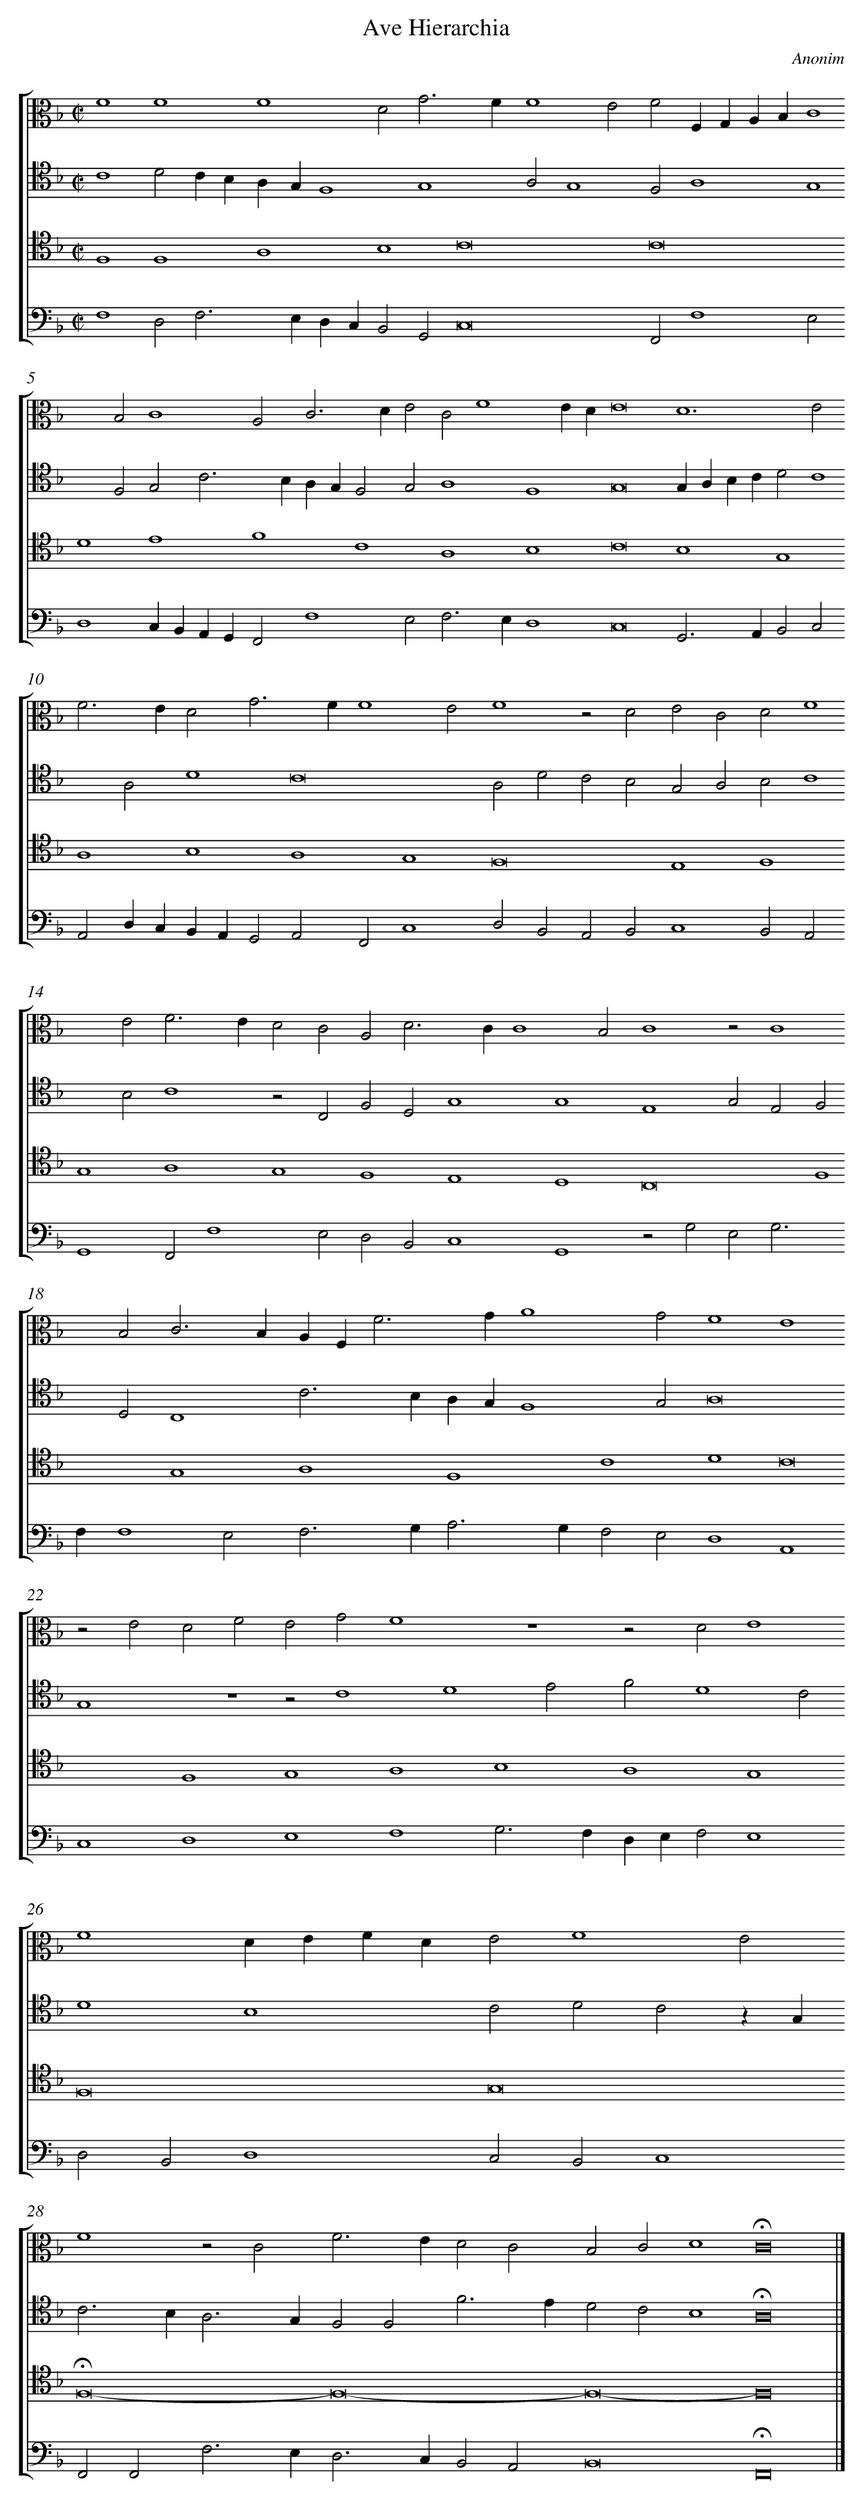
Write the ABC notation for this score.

X:1
T: Ave Hierarchia
C: Anonim
L: 1/4
M: C|
%%staves [1 2 3 4]
V: 1 clef=alto
V: 2 clef=tenor
V: 3 clef=tenor
V: 4 clef=bass
K: F
[V:1] F4F4 [|]
[V:2] C4D2CB, [|]
[V:3] F,4F,4 [|]
[V:4] F,4D,2F,3 [|]
[V:1] F4D2G3 [|]
[V:2] A,G,F,4G,4 [|]
[V:3] A,4B,4 [|]
[V:4] E,D,C,B,,2G,,2 [|]
[V:1] FF4E2 [|]
[V:2] A,2G,4 [|]
[V:3] C8 [|]
[V:4] C,8 [|]
[V:1] F2F,G,A,B,C4 [|]
[V:2] F,2A,4G,4 [|]
[V:3] C8 [|]
[V:4] F,,2F,4E,2 [|]
[V:1] B,2C4 [|]
[V:2] F,2G,2C3 [|]
[V:3] D4E4 [|]
[V:4] D,4C,B,,A,,G,, [|]
[V:1] A,2C2>D2E2 [|]
[V:2] B,A,G,F,2G,2 [|]
[V:3] F4C4 [|]
[V:4] F,,2F,4E,2 [|]
[V:1] C2F4ED [|]
[V:2] A,4F,4 [|]
[V:3] A,4B,4 [|]
[V:4] F,2>E,2D,4 [|]
[V:1] E8 [|]
[V:2] G,8 [|]
[V:3] C8 [|]
[V:4] C,8 [|]
[V:1] D6E2 [|]
[V:2] G,A,B,CD2C4 [|]
[V:3] B,4G,4 [|]
[V:4] G,,2>A,,2B,,2C,2 [|]
[V:1] F2>E2D2G3 [|]
[V:2] A,2D4 [|]
[V:3] A,4B,4 [|]
[V:4] A,,2D,C,B,,A,,G,,2 [|]
[V:1] FF4E2 [|]
[V:2] C8 [|]
[V:3] A,4G,4 [|]
[V:4] A,,2F,,2C,4 [|]
[V:1] F4z2D2 [|]
[V:2] A,2D2C2B,2 [|]
[V:3] F,8 [|]
[V:4] D,2B,,2A,,2B,,2 [|]
[V:1] E2C2D2F4 [|]
[V:2] G,2A,2B,2C4 [|]
[V:3] E,4F,4 [|]
[V:4] C,4B,,2A,,2 [|]
[V:1] E2F3E [|]
[V:2] B,2C4 [|]
[V:3] G,4A,4 [|]
[V:4] G,,4F,,2F,4 [|]
[V:1] D2C2A,2D3 [|]
[V:2] z2C,2F,2D,2 [|]
[V:3] G,4F,4 [|]
[V:4] E,2D,2B,,2 [|]
[V:1] CC4B,2 [|]
[V:2] G,4G,4 [|]
[V:3] E,4D,4 [|]
[V:4] C,4G,,4 [|]
[V:1] C4z2C4 [|]
[V:2] E,4G,2E,2 [|]
[V:3] C,8 [|]
[V:4] z2G,2E,2G,3 [|]
[V:1] B,2C3B, [|]
[V:2] F,2D,2C,4 [|]
[V:3] F,4G,4 [|]
[V:4] F,F,4E,2 [|]
[V:1] A,F,2<F2GA4 [|]
[V:2] C2>B,2A,G,F,4 [|]
[V:3] A,4F,4 [|]
[V:4] F,2>G,2A,3G, [|]
[V:1] G2F4 [|]
[V:2] G,2A,8 [|]
[V:3] C4D4 [|]
[V:4] F,2E,2D,4 [|]
[V:1] E4z2E2 [|]
[V:2] G,4 [|]
[V:3] C8 [|]
[V:4] A,,4C,4 [|]
[V:1] D2F2E2G2 [|]
[V:2] z4z2C4 [|]
[V:3] F,4G,4 [|]
[V:4] D,4E,4 [|]
[V:1] F4z4 [|]
[V:2] D4E2 [|]
[V:3] A,4B,4 [|]
[V:4] F,4G,3F, [|]
[V:1] z2D2E4 [|]
[V:2] F2D4C2 [|]
[V:3] A,4G,4 [|]
[V:4] D,E,F,2E,4 [|]
[V:1] F4DEFD [|]
[V:2] D4B,4 [|]
[V:3] F,8 [|]
[V:4] D,2B,,2D,4 [|]
[V:1] E2F4E2 [|]
[V:2] C2D2C2zG, [|]
[V:3] G,8 [|]
[V:4] C,2B,,2C,4 [|]
[V:1] F4z2C2 [|]
[V:2] C2>B,2A,3G, [|]
[V:3] !fermata!F,8- [|]
[V:4] F,,2F,,2F,3E, [|]
[V:1] F2>E2D2C2 [|]
[V:2] F,2F,2F3E [|]
[V:3] F,8- [|]
[V:4] D,2>C,2B,,2A,,2 [|]
[V:1] B,2C2D4 [|]
[V:2] D2C2B,4 [|]
[V:3] F,8- [|]
[V:4] B,,8 [|]
[V:1] !fermata!C8 |]
[V:2] !fermata!A,8 |]
[V:3] F,8 |]
[V:4] !fermata!F,,8 |]
